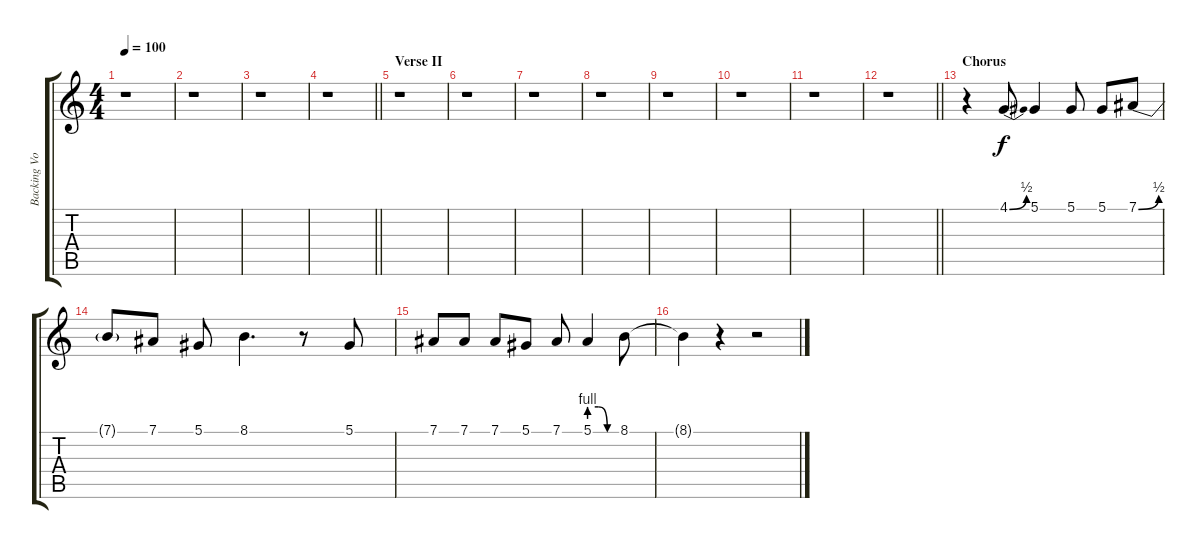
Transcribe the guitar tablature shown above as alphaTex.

\track ("Backing Vocal" "Backing Vo") {instrument lead8bassandlead}
\staff {score tabs}
\tuning (Eb4 Bb3 Gb3 Db3 Ab2 Eb2) {hide}
\ts (4 4)
\tempo 100
\clef g2
\ks c
r.1{dy f} |
r.1 |
r.1 |
\barLineRight lightlight
r.1 |
\section ("" "Verse II")
r.1 |
r.1 |
r.1 |
r.1 |
r.1 |
r.1 |
r.1 |
\barLineRight lightlight
r.1 |
\section ("" "Chorus")
r.4 4.1{be (bend 0 0 60 2)}.8{lyrics (0 "") lyrics (1 "") lyrics (2 "") lyrics (3 "") lyrics (4 "")} 5.1.4 5.1.8 5.1.8 7.1{be (bend 0 0 60 2)}.8 |
7.1{t}.8{lyrics (0 "") lyrics (1 "") lyrics (2 "") lyrics (3 "") lyrics (4 "")} 7.1.8 5.1.8 8.1.4{d} r.8 5.1.8 |
7.1.8 7.1.8 7.1.8 5.1.8 7.1.8 5.1{be (custom 0 4 20 4 40 0 60 0)}.4 8.1.8 |
8.1{t}.4 r.4 r.2
